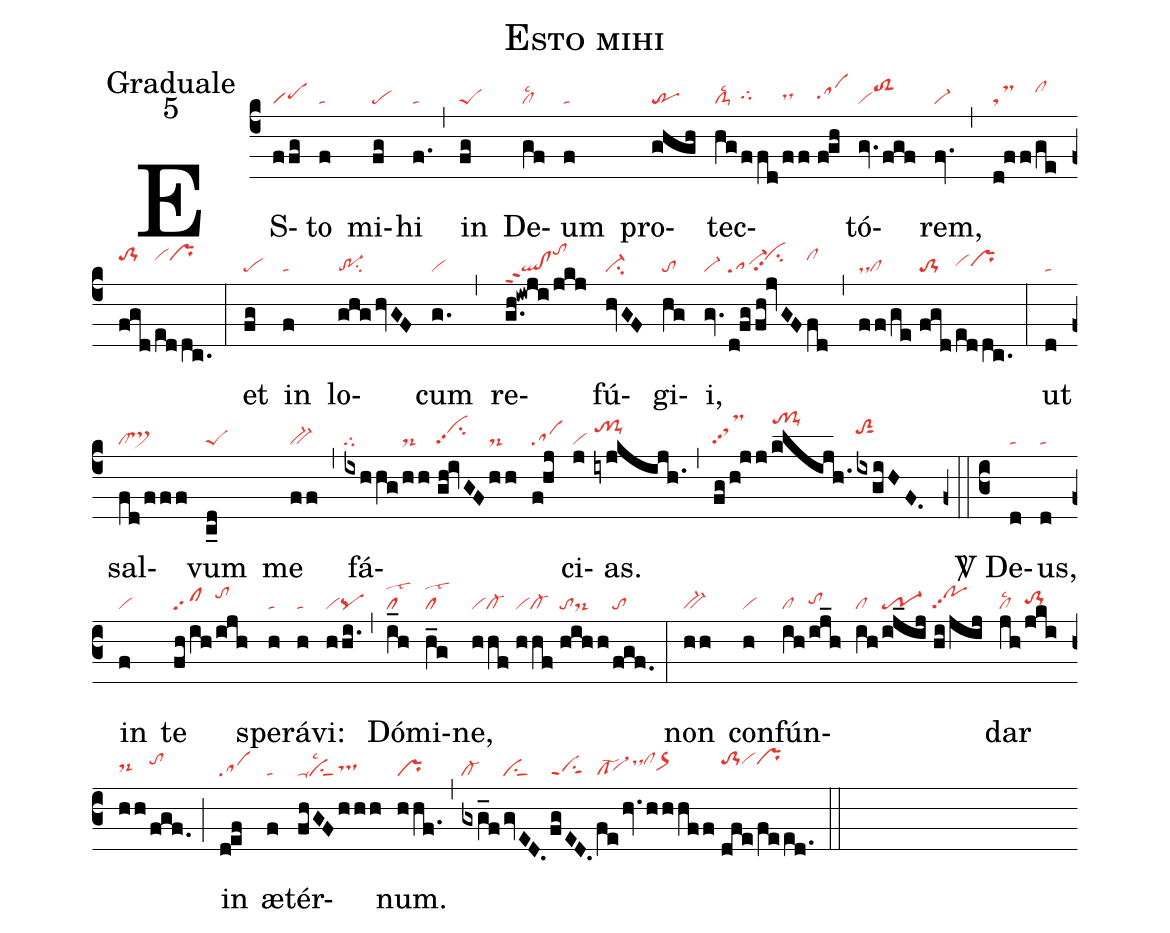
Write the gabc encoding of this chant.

name:Esto mihi;
office-part:Graduale;
mode:5;
nabc-lines:1;
%%
(c4) ES(ffg|scM2)to(f|ta) mi(fg|pe)hi(f.|ta) (,) in(fg|peS) De(gf|cllsc2)um(f|ta) pro(ghgh|tr)tec(hg/|clS-lsc2|ffd/|tghh|ff//|dshh|f!gh|sahh)tó(gv.fgf|vitoS2hj)rem,(fv.|vi-) (,) (d!ff/|tsM|ge/|clhj|fgd/|to-1hj|eddc.|vihjprhj) (:) et(fg|pe) in(f|ta) lo(ghg/hvGF|tr-1su2)cum(g.|vi) (,) re(g.h!iwji/jkj|ql!clppt2tohl)fú(hvGF|ci-)gi(hg|to)i,(gv./|vi-|d!fg/|sa-|fh!jvGF/|cihjpp2|fd|clhj) (,) (ff/ge//|dscl|fgd/|to-1|eddc.|vihhprhh) (:) ut(d|ta) sal(fd/fff|clts>hh)vum(c_d|peS) me(ff|bv-) (,) fá(ixhhg/|tg|hh//|ds-|gh!ivGF/|cihjpp2|hh |ds-|f!hj|sa)ci(j|vi)as.(iyjkijh.|tohj!cl-1hj) (,) (fg/h!jj/|tsMhjpp2|klijh./|tohm!cl-1hm|ixgiHF.|toS2hjsut1) (z0::c3)

<sp>V/</sp> De(d|ta)us,(d|ta) in(f|vi) te(fh/ih/|sf|ijh|tohj) spe(h|ta)rá(h|ta)vi:(hhi.|vipq) (,) Dó(i_h|cllst2)mi(h_g|cllst2)ne,(hhf//|vicl-|hhf//|vicl-|hihh/|tods-|fgf.|to) (:) non(hh|bv-) con(h|vi)fún(ih/|cl|ij_h |tohh|ih/|cl|ij_ij//|tr-1|hi/jij|pohjpp2)dar(jh/|cllsc2|jki/|to-1hh|hh/|ds-hh|fgf.|tohj) (;) in(d!ef|sa) æ(f|ta)tér(fhGF/|ciSppu1lsc2|hhh|tshh)num.(hhf.|pr) (,) (gxg_f/|cl-|gvED./|ciS|fgED./|ciSppt1|fe/hv.hhhff//|poG-dshjclhjor>hh|dfe/feed.|to-1hjvihjprhj) (::)
